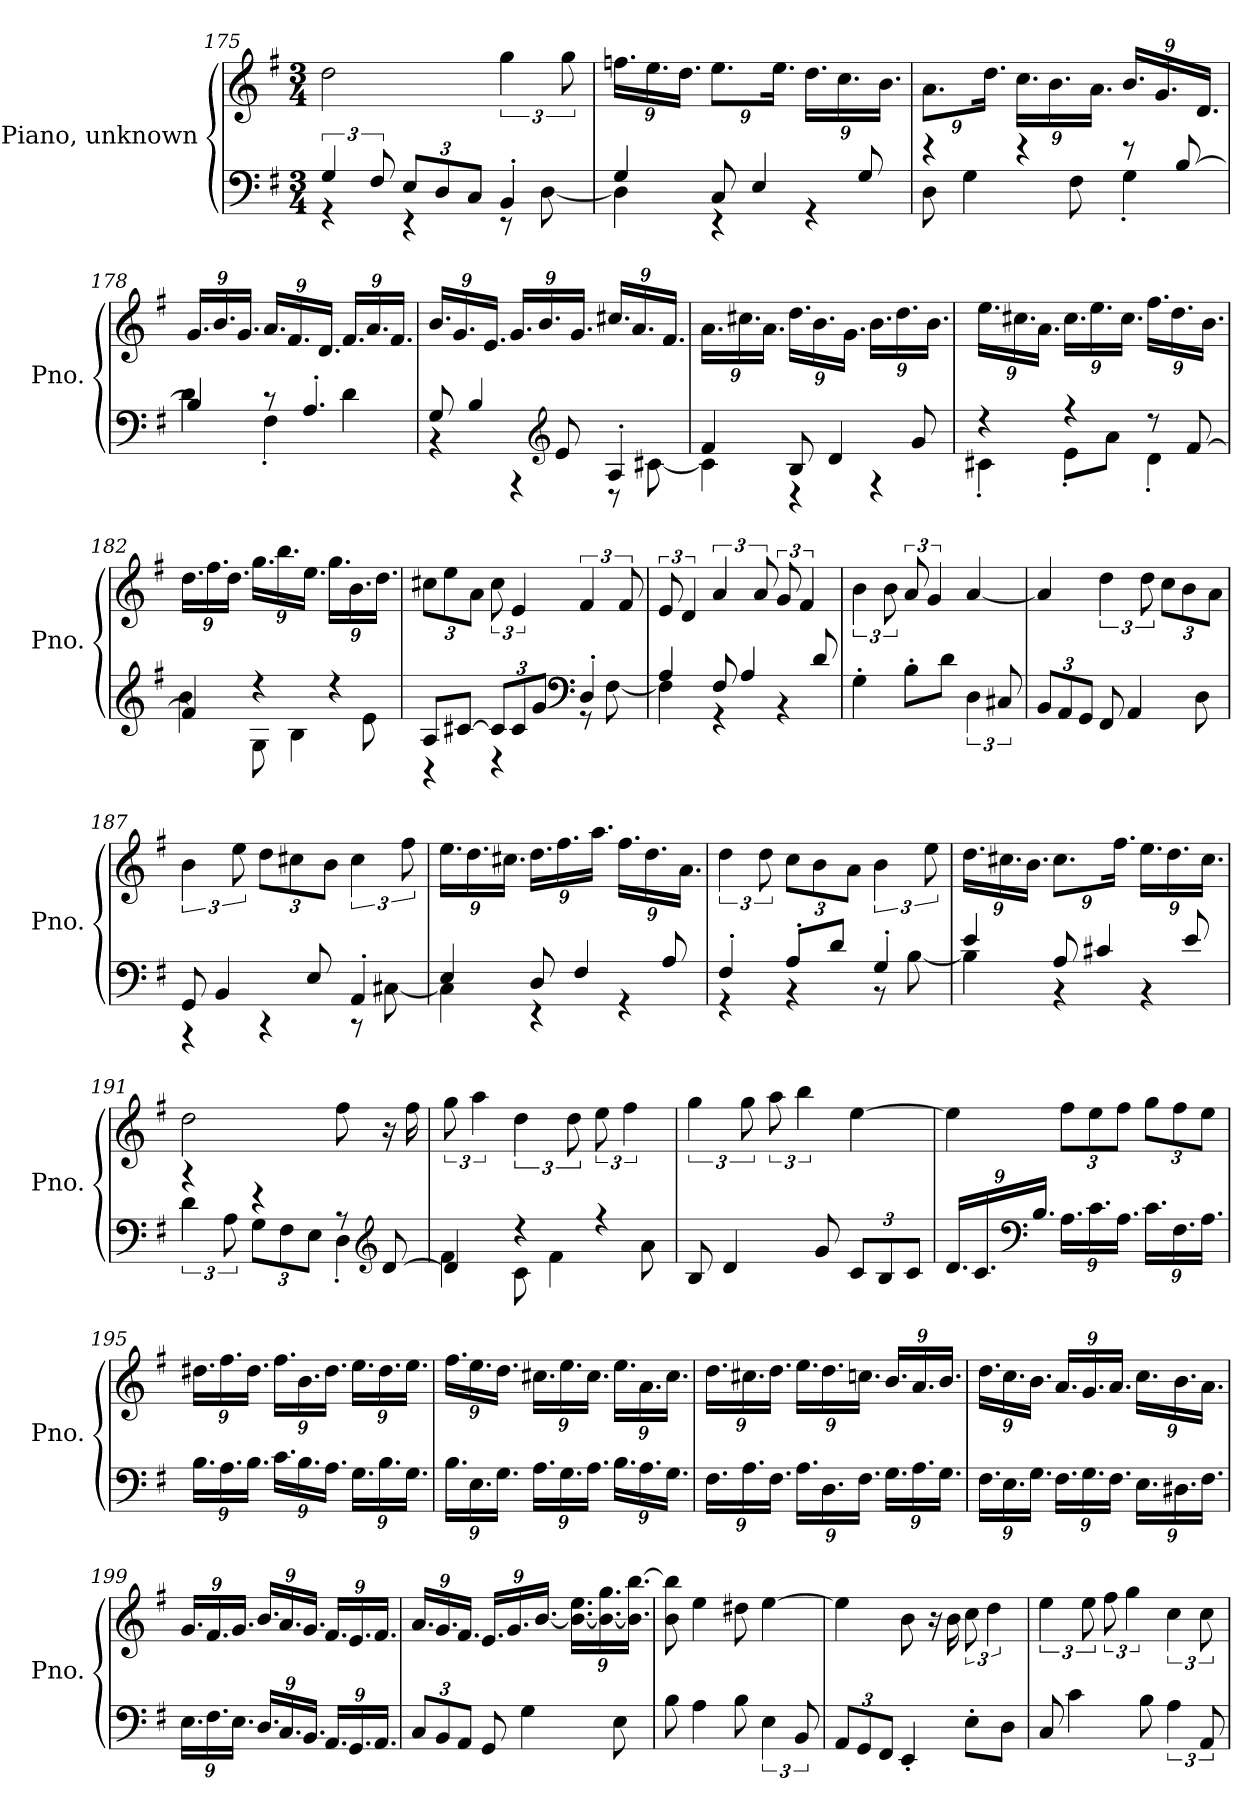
**kern	**kern
*part1	*part1
*staff2	*staff1
*I"Piano, unknown	*
*I'Pno.	*
!!LO:PB:g=z
*clefF4	*clefG2
*k[f#]	*k[f#]
*M3/4	*M3/4
=175	=175
*^	*
6G/	4r	2dd\
12F#/	.	.
*Xbrackettup	*	*
12E/L	4r	.
12D/	.	.
12C/J	.	.
4BB'/	8r	6gg\
.	[8D\	.
.	.	12gg\
=176	=176	=176
*	*	*Xbrackettup
4G/	4D\]	18.ffn\LL
.	.	18.ee\
.	.	18.dd\JJ
8C/	4r	9.ee\L
4E/	.	.
.	.	18.ee\Jk
.	4r	18.dd\LL
.	.	18.cc\
8G/	.	.
.	.	18.b\JJ
=177	=177	=177
4r	8D\	9.a\L
.	4G\	.
.	.	18.dd\Jk
4r	.	18.cc\LL
.	.	18.b\
.	8F#\	.
.	.	18.a\JJ
8r	4G'\	18.b/LL
.	.	18.g/
[8B/	.	.
.	.	18.d/JJ
!!LO:LB:g=z
=178	=178	=178
4B/]	4d\	18.g/LL
.	.	18.b/
.	.	18.g/JJ
8r	4F#'\	18.a/LL
.	.	18.f#/
4.A'/	.	.
.	.	18.d/JJ
.	4d\	18.f#/LL
.	.	18.a/
.	.	18.f#/JJ
=179	=179	=179
8G/	4r	18.b/LL
.	.	18.g/
4B/	.	.
.	.	18.e/JJ
.	4r	18.g/LL
.	.	18.b/
*clefG2	*	*
8e/	.	.
.	.	18.g/JJ
4A'/	8r	18.cc#X/LL
.	.	18.a/
.	[8c#X\	.
.	.	18.f#/JJ
=180	=180	=180
4f#/	4c#\]	18.a\LL
.	.	18.cc#X\
.	.	18.a\JJ
8B/	4r	18.dd\LL
.	.	18.b\
4d/	.	.
.	.	18.g\JJ
.	4r	18.b\LL
.	.	18.dd\
8g/	.	.
.	.	18.b\JJ
!!LO:LB:g=z
=181	=181	=181
4r	4c#X'\	18.ee\LL
.	.	18.cc#X\
.	.	18.a\JJ
4r	8e'\L	18.cc#\LL
.	.	18.ee\
.	8a\J	.
.	.	18.cc#\JJ
8r	4d'\	18.ff#\LL
.	.	18.dd\
[8f#/	.	.
.	.	18.b\JJ
=182	=182	=182
4f#/]	4b\	18.dd\LL
.	.	18.ff#\
.	.	18.dd\JJ
4r	8G\	18.gg\LL
.	.	18.bb\
.	4B\	.
.	.	18.ee\JJ
4r	.	18.gg\LL
.	.	18.b\
.	8e\	.
.	.	18.dd\JJ
=183	=183	=183
8A/L	4r	12cc#X\L
.	.	12ee\
[8c#X/J	.	.
.	.	12a\J
*	*	*brackettup
12c#/L]	4r	12cc#\
12c#/	.	6e/
12g/J	.	.
*clefF4	*	*
4D'/	8r	6f#/
.	[8F#\	.
.	.	12f#/
!!LO:LB:g=z
=184	=184	=184
4A/	4F#\]	12e/
.	.	6d/
8F#/	4r	6a/
4A/	.	.
.	.	12a/
.	4r	12g/
.	.	6f#/
8d/	.	.
*v	*v	*
=185	=185
4G'\	6b\
.	12b\
8B'\L	12a/
.	6g/
8d\J	.
*brackettup	*
6D\	[4a/
12C#X/	.
=186	=186
*Xbrackettup	*
12BB/L	4a/]
12AA/	.
12GG/J	.
8FF#/	6dd\
4AA/	.
.	12dd\
*	*Xbrackettup
.	12cc\L
.	12b\
8D\	.
.	12a\J
=187	=187
*^	*
*	*	*brackettup
8GG/	4r	6b\
4BB/	.	.
.	.	12ee\
*	*	*Xbrackettup
.	4r	12dd\L
.	.	12cc#X\
8E/	.	.
.	.	12b\J
*	*	*brackettup
4AA'/	8r	6cc#\
.	[8C#X\	.
.	.	12ff#\
!!LO:LB:g=z
=188	=188	=188
*	*	*Xbrackettup
4E/	4C#\]	18.ee\LL
.	.	18.dd\
.	.	18.cc#X\JJ
8D/	4r	18.dd\LL
.	.	18.ff#\
4F#/	.	.
.	.	18.aa\JJ
.	4r	18.ff#\LL
.	.	18.dd\
8A/	.	.
.	.	18.a\JJ
=189	=189	=189
*	*	*brackettup
4F#'/	4r	6dd\
.	.	12dd\
*	*	*Xbrackettup
8A'/L	4r	12cc\L
.	.	12b\
8d/J	.	.
.	.	12a\J
*	*	*brackettup
4G'/	8r	6b\
.	[8B\	.
.	.	12ee\
=190	=190	=190
*	*	*Xbrackettup
4e/	4B\]	18.dd\LL
.	.	18.cc#X\
.	.	18.b\JJ
8A/	4r	9.cc#\L
4c#X/	.	.
.	.	18.ff#\Jk
.	4r	18.ee\LL
.	.	18.dd\
8e/	.	.
.	.	18.cc#\JJ
!!LO:LB:g=z
=191	=191	=191
*	*brackettup	*
4r	6d\	2dd\
.	12A\	.
*	*Xbrackettup	*
4r	12G\L	.
.	12F#\	.
.	12E\J	.
8r	4D'\	8ff#\
*clefG2	*	*
[8d/	.	16r
.	.	16ff#\
=192	=192	=192
*	*	*brackettup
4d/]	4f#\	12gg\
.	.	6aa\
4r	8c\	6dd\
.	4f#\	.
.	.	12dd\
4r	.	12ee\
.	.	6ff#\
.	8a\	.
*v	*v	*
=193	=193
8B/	6gg\
4d/	.
.	12gg\
.	12aa\
.	6bb\
8g/	.
12c/L	[4ee\
12B/	.
12c/J	.
=194	=194
18.d/LL	4ee\]
18.c/	.
*clefF4	*
18.B/JJ	.
*	*Xbrackettup
18.A\LL	12ff#\L
18.c\	12ee\
18.A\JJ	12ff#\J
18.c\LL	12gg\L
18.F#\	12ff#\
18.A\JJ	12ee\J
!!LO:PB:g=z
=195	=195
18.B\LL	18.dd#X\LL
18.A\	18.ff#\
18.B\JJ	18.dd#\JJ
18.c\LL	18.ff#\LL
18.B\	18.b\
18.A\JJ	18.dd#\JJ
18.G\LL	18.ee\LL
18.B\	18.dd#\
18.G\JJ	18.ee\JJ
=196	=196
18.B\LL	18.ff#\LL
18.E\	18.ee\
18.G\JJ	18.dd\JJ
18.A\LL	18.cc#X\LL
18.G\	18.ee\
18.A\JJ	18.cc#\JJ
18.B\LL	18.ee\LL
18.A\	18.a\
18.G\JJ	18.cc#\JJ
=197	=197
18.F#\LL	18.dd\LL
18.A\	18.cc#X\
18.F#\JJ	18.dd\JJ
18.A\LL	18.ee\LL
18.D\	18.dd\
18.F#\JJ	18.ccn\JJ
18.G\LL	18.b/LL
18.A\	18.a/
18.G\JJ	18.b/JJ
!!LO:LB:g=z
=198	=198
18.F#\LL	18.dd\LL
18.E\	18.cc\
18.G\JJ	18.b\JJ
18.F#\LL	18.a/LL
18.G\	18.g/
18.F#\JJ	18.a/JJ
18.E\LL	18.cc\LL
18.D#X\	18.b\
18.F#\JJ	18.a\JJ
=199	=199
18.E\LL	18.g/LL
18.F#\	18.f#/
18.E\JJ	18.g/JJ
18.D/LL	18.b/LL
18.C/	18.a/
18.BB/JJ	18.g/JJ
18.AA/LL	18.f#/LL
18.GG/	18.e/
18.AA/JJ	18.f#/JJ
=200	=200
12C/L	18.a/LL
12BB/	18.g/
12AA/J	18.f#/JJ
8GG/	18.e/LL
.	18.g/
4G\	.
.	[18.b/JJ
.	18.b\_ 18.ee\LL
.	18.b\_ 18.gg\
8E\	.
.	18.b\] [18.bb\JJ
!!LO:LB:g=z
=201	=201
8B\	8b\ 8bb\]
4A\	4ee\
8B\	8dd#X\
*brackettup	*
6E\	[4ee\
12BB/	.
=202	=202
*Xbrackettup	*
12AA/L	4ee\]
12GG/	.
12FF#/J	.
4EE'/	8b\
.	16r
.	16b\
*	*brackettup
8E'\L	12cc\
.	6dd\
8D\J	.
=203	=203
8C/	6ee\
4c\	.
.	12ee\
.	12ff#\
.	6gg\
8B\	.
*brackettup	*
6A\	6cc\
12AA/	12cc\
=	=
*-	*-
